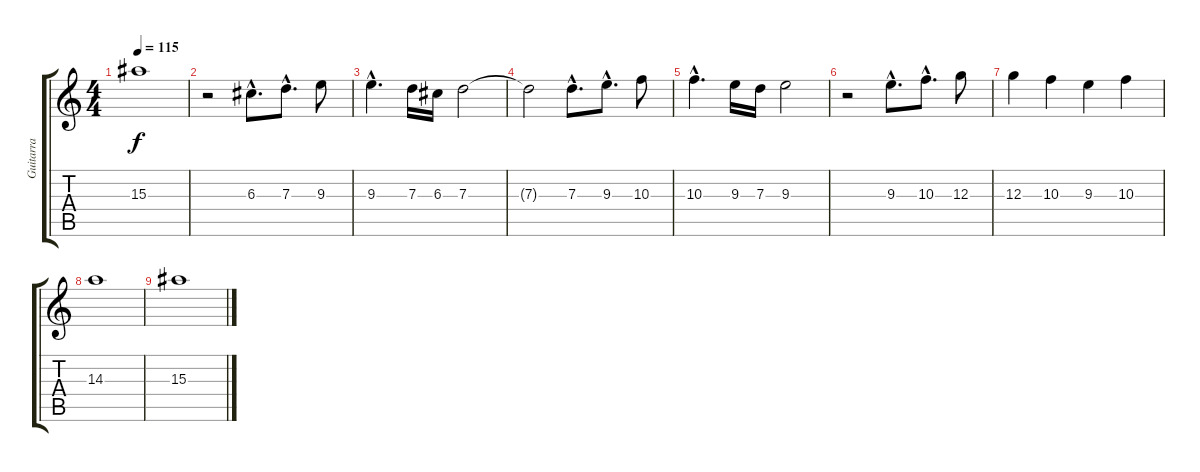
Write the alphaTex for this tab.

\track ("Guitarra" "Guitarra") {instrument overdrivenguitar}
\staff {score tabs}
\tuning (E4 B3 G3 D3 A2 E2) {hide}
\ts (4 4)
\tempo 115
\clef g2
\ks c
15.3.1{dy f} |
r.2 6.3{hac}.8{d} 7.3{hac}.8{d} 9.3.8 |
9.3{hac}.4{d} 7.3.16 6.3.16 7.3.2 |
7.3{t}.2 7.3{hac}.8{d} 9.3{hac}.8{d} 10.3.8 |
10.3{hac}.4{d} 9.3.16 7.3.16 9.3.2 |
r.2 9.3{hac}.8{d} 10.3{hac}.8{d} 12.3.8 |
12.3.4 10.3.4 9.3.4 10.3.4 |
14.3.1 |
15.3.1
